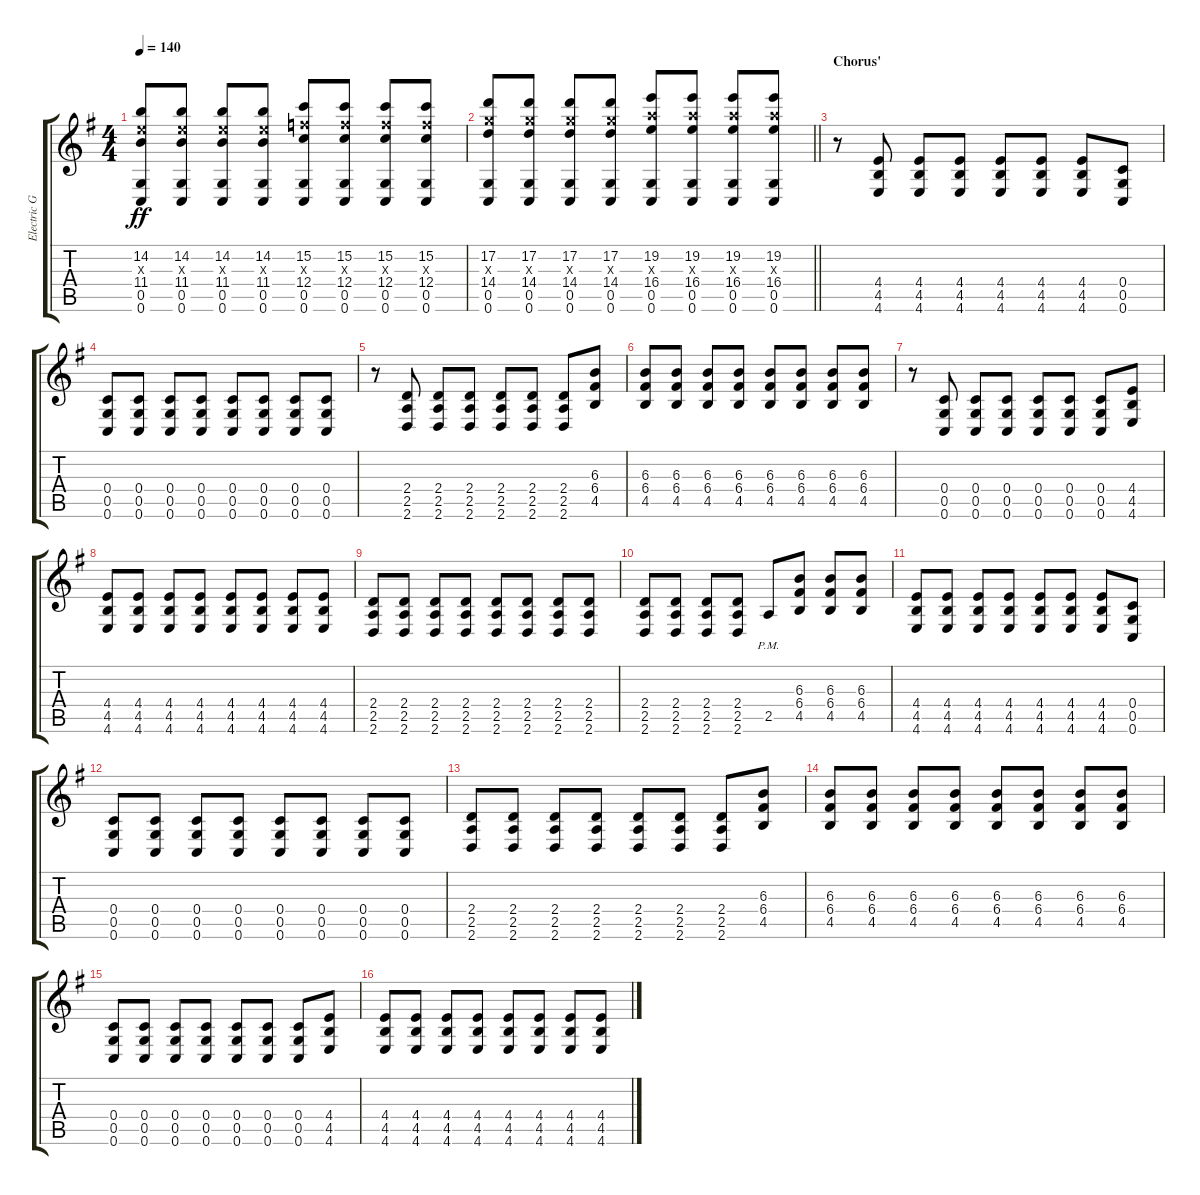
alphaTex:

\track ("Electric Guitar 2" "Electric G") {instrument overdrivenguitar}
\staff {score tabs}
\tuning (D4 A3 F3 C3 G2 C2) {hide}
\ts (4 4)
\tempo 140
\clef g2
\ks eminor
(14.2 11.3{x} 11.4 0.5 0.6).8{dy ff} (14.2 11.3{x} 11.4 0.5 0.6).8 (14.2 11.3{x} 11.4 0.5 0.6).8 (14.2 11.3{x} 11.4 0.5 0.6).8 (15.2 12.3{x} 12.4 0.5 0.6).8 (15.2 12.3{x} 12.4 0.5 0.6).8 (15.2 12.3{x} 12.4 0.5 0.6).8 (15.2 12.3{x} 12.4 0.5 0.6).8 |
\barLineRight lightlight
(17.2 14.3{x} 14.4 0.5 0.6).8 (17.2 14.3{x} 14.4 0.5 0.6).8 (17.2 14.3{x} 14.4 0.5 0.6).8 (17.2 14.3{x} 14.4 0.5 0.6).8 (19.2 16.3{x} 16.4 0.5 0.6).8 (19.2 16.3{x} 16.4 0.5 0.6).8 (19.2 16.3{x} 16.4 0.5 0.6).8 (19.2 16.3{x} 16.4 0.5 0.6).8 |
\section ("" "Chorus'")
r.8 (4.4 4.5 4.6).8 (4.4 4.5 4.6).8 (4.4 4.5 4.6).8 (4.4 4.5 4.6).8 (4.4 4.5 4.6).8 (4.4 4.5 4.6).8 (0.4 0.5 0.6).8 |
(0.4 0.5 0.6).8 (0.4 0.5 0.6).8 (0.4 0.5 0.6).8 (0.4 0.5 0.6).8 (0.4 0.5 0.6).8 (0.4 0.5 0.6).8 (0.4 0.5 0.6).8 (0.4 0.5 0.6).8 |
r.8 (2.4 2.5 2.6).8 (2.4 2.5 2.6).8 (2.4 2.5 2.6).8 (2.4 2.5 2.6).8 (2.4 2.5 2.6).8 (2.4 2.5 2.6).8 (6.3 6.4 4.5).8 |
(6.3 6.4 4.5).8 (6.3 6.4 4.5).8 (6.3 6.4 4.5).8 (6.3 6.4 4.5).8 (6.3 6.4 4.5).8 (6.3 6.4 4.5).8 (6.3 6.4 4.5).8 (6.3 6.4 4.5).8 |
r.8 (0.4 0.5 0.6).8 (0.4 0.5 0.6).8 (0.4 0.5 0.6).8 (0.4 0.5 0.6).8 (0.4 0.5 0.6).8 (0.4 0.5 0.6).8 (4.4 4.5 4.6).8 |
(4.4 4.5 4.6).8 (4.4 4.5 4.6).8 (4.4 4.5 4.6).8 (4.4 4.5 4.6).8 (4.4 4.5 4.6).8 (4.4 4.5 4.6).8 (4.4 4.5 4.6).8 (4.4 4.5 4.6).8 |
(2.4 2.5 2.6).8 (2.4 2.5 2.6).8 (2.4 2.5 2.6).8 (2.4 2.5 2.6).8 (2.4 2.5 2.6).8 (2.4 2.5 2.6).8 (2.4 2.5 2.6).8 (2.4 2.5 2.6).8 |
(2.4 2.5 2.6).8 (2.4 2.5 2.6).8 (2.4 2.5 2.6).8 (2.4 2.5 2.6).8 2.5{pm}.8 (6.3 6.4 4.5).8 (6.3 6.4 4.5).8 (6.3 6.4 4.5).8 |
(4.4 4.5 4.6).8 (4.4 4.5 4.6).8 (4.4 4.5 4.6).8 (4.4 4.5 4.6).8 (4.4 4.5 4.6).8 (4.4 4.5 4.6).8 (4.4 4.5 4.6).8 (0.4 0.5 0.6).8 |
(0.4 0.5 0.6).8 (0.4 0.5 0.6).8 (0.4 0.5 0.6).8 (0.4 0.5 0.6).8 (0.4 0.5 0.6).8 (0.4 0.5 0.6).8 (0.4 0.5 0.6).8 (0.4 0.5 0.6).8 |
(2.4 2.5 2.6).8 (2.4 2.5 2.6).8 (2.4 2.5 2.6).8 (2.4 2.5 2.6).8 (2.4 2.5 2.6).8 (2.4 2.5 2.6).8 (2.4 2.5 2.6).8 (6.3 6.4 4.5).8 |
(6.3 6.4 4.5).8 (6.3 6.4 4.5).8 (6.3 6.4 4.5).8 (6.3 6.4 4.5).8 (6.3 6.4 4.5).8 (6.3 6.4 4.5).8 (6.3 6.4 4.5).8 (6.3 6.4 4.5).8 |
(0.4 0.5 0.6).8 (0.4 0.5 0.6).8 (0.4 0.5 0.6).8 (0.4 0.5 0.6).8 (0.4 0.5 0.6).8 (0.4 0.5 0.6).8 (0.4 0.5 0.6).8 (4.4 4.5 4.6).8 |
(4.4 4.5 4.6).8 (4.4 4.5 4.6).8 (4.4 4.5 4.6).8 (4.4 4.5 4.6).8 (4.4 4.5 4.6).8 (4.4 4.5 4.6).8 (4.4 4.5 4.6).8 (4.4 4.5 4.6).8
